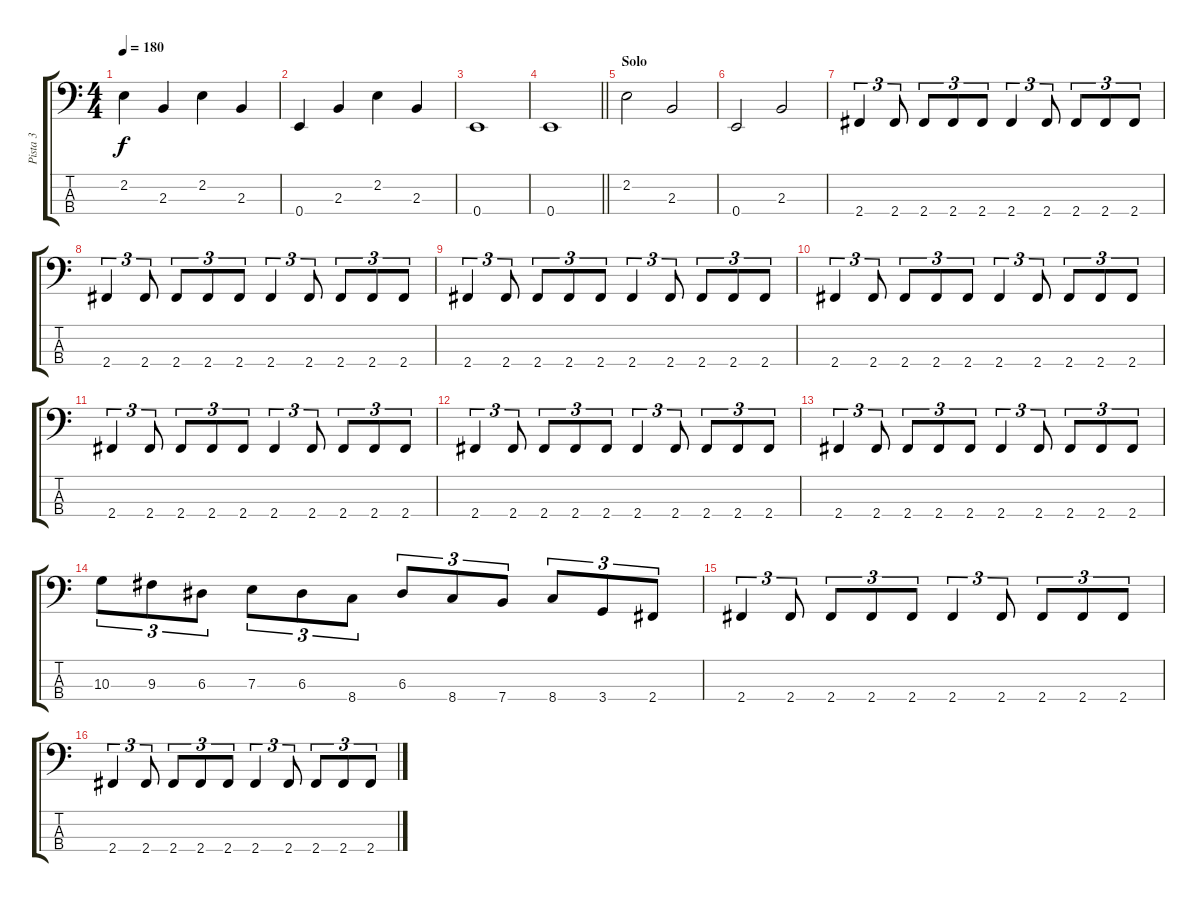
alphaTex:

\track ("Pista 3" "Pista 3") {instrument electricbassfinger}
\staff {score tabs}
\tuning (G2 D2 A1 E1) {hide}
\ts (4 4)
\tempo 180
\clef f4
\ks c
2.2.4{dy f} 2.3.4 2.2.4 2.3.4 |
0.4.4 2.3.4 2.2.4 2.3.4 |
0.4.1 |
\barLineRight lightlight
0.4.1 |
\section ("" "Solo")
2.2.2 2.3.2 |
0.4.2 2.3.2 |
2.4.4{tu (3 2)} 2.4.8{tu (3 2)} 2.4.8{tu (3 2)} 2.4.8{tu (3 2)} 2.4.8{tu (3 2)} 2.4.4{tu (3 2)} 2.4.8{tu (3 2)} 2.4.8{tu (3 2)} 2.4.8{tu (3 2)} 2.4.8{tu (3 2)} |
2.4.4{tu (3 2)} 2.4.8{tu (3 2)} 2.4.8{tu (3 2)} 2.4.8{tu (3 2)} 2.4.8{tu (3 2)} 2.4.4{tu (3 2)} 2.4.8{tu (3 2)} 2.4.8{tu (3 2)} 2.4.8{tu (3 2)} 2.4.8{tu (3 2)} |
2.4.4{tu (3 2)} 2.4.8{tu (3 2)} 2.4.8{tu (3 2)} 2.4.8{tu (3 2)} 2.4.8{tu (3 2)} 2.4.4{tu (3 2)} 2.4.8{tu (3 2)} 2.4.8{tu (3 2)} 2.4.8{tu (3 2)} 2.4.8{tu (3 2)} |
2.4.4{tu (3 2)} 2.4.8{tu (3 2)} 2.4.8{tu (3 2)} 2.4.8{tu (3 2)} 2.4.8{tu (3 2)} 2.4.4{tu (3 2)} 2.4.8{tu (3 2)} 2.4.8{tu (3 2)} 2.4.8{tu (3 2)} 2.4.8{tu (3 2)} |
2.4.4{tu (3 2)} 2.4.8{tu (3 2)} 2.4.8{tu (3 2)} 2.4.8{tu (3 2)} 2.4.8{tu (3 2)} 2.4.4{tu (3 2)} 2.4.8{tu (3 2)} 2.4.8{tu (3 2)} 2.4.8{tu (3 2)} 2.4.8{tu (3 2)} |
2.4.4{tu (3 2)} 2.4.8{tu (3 2)} 2.4.8{tu (3 2)} 2.4.8{tu (3 2)} 2.4.8{tu (3 2)} 2.4.4{tu (3 2)} 2.4.8{tu (3 2)} 2.4.8{tu (3 2)} 2.4.8{tu (3 2)} 2.4.8{tu (3 2)} |
2.4.4{tu (3 2)} 2.4.8{tu (3 2)} 2.4.8{tu (3 2)} 2.4.8{tu (3 2)} 2.4.8{tu (3 2)} 2.4.4{tu (3 2)} 2.4.8{tu (3 2)} 2.4.8{tu (3 2)} 2.4.8{tu (3 2)} 2.4.8{tu (3 2)} |
10.3.8{tu (3 2)} 9.3.8{tu (3 2)} 6.3.8{tu (3 2)} 7.3.8{tu (3 2)} 6.3.8{tu (3 2)} 8.4.8{tu (3 2)} 6.3.8{tu (3 2)} 8.4.8{tu (3 2)} 7.4.8{tu (3 2)} 8.4.8{tu (3 2)} 3.4.8{tu (3 2)} 2.4.8{tu (3 2)} |
2.4.4{tu (3 2)} 2.4.8{tu (3 2)} 2.4.8{tu (3 2)} 2.4.8{tu (3 2)} 2.4.8{tu (3 2)} 2.4.4{tu (3 2)} 2.4.8{tu (3 2)} 2.4.8{tu (3 2)} 2.4.8{tu (3 2)} 2.4.8{tu (3 2)} |
2.4.4{tu (3 2)} 2.4.8{tu (3 2)} 2.4.8{tu (3 2)} 2.4.8{tu (3 2)} 2.4.8{tu (3 2)} 2.4.4{tu (3 2)} 2.4.8{tu (3 2)} 2.4.8{tu (3 2)} 2.4.8{tu (3 2)} 2.4.8{tu (3 2)}
